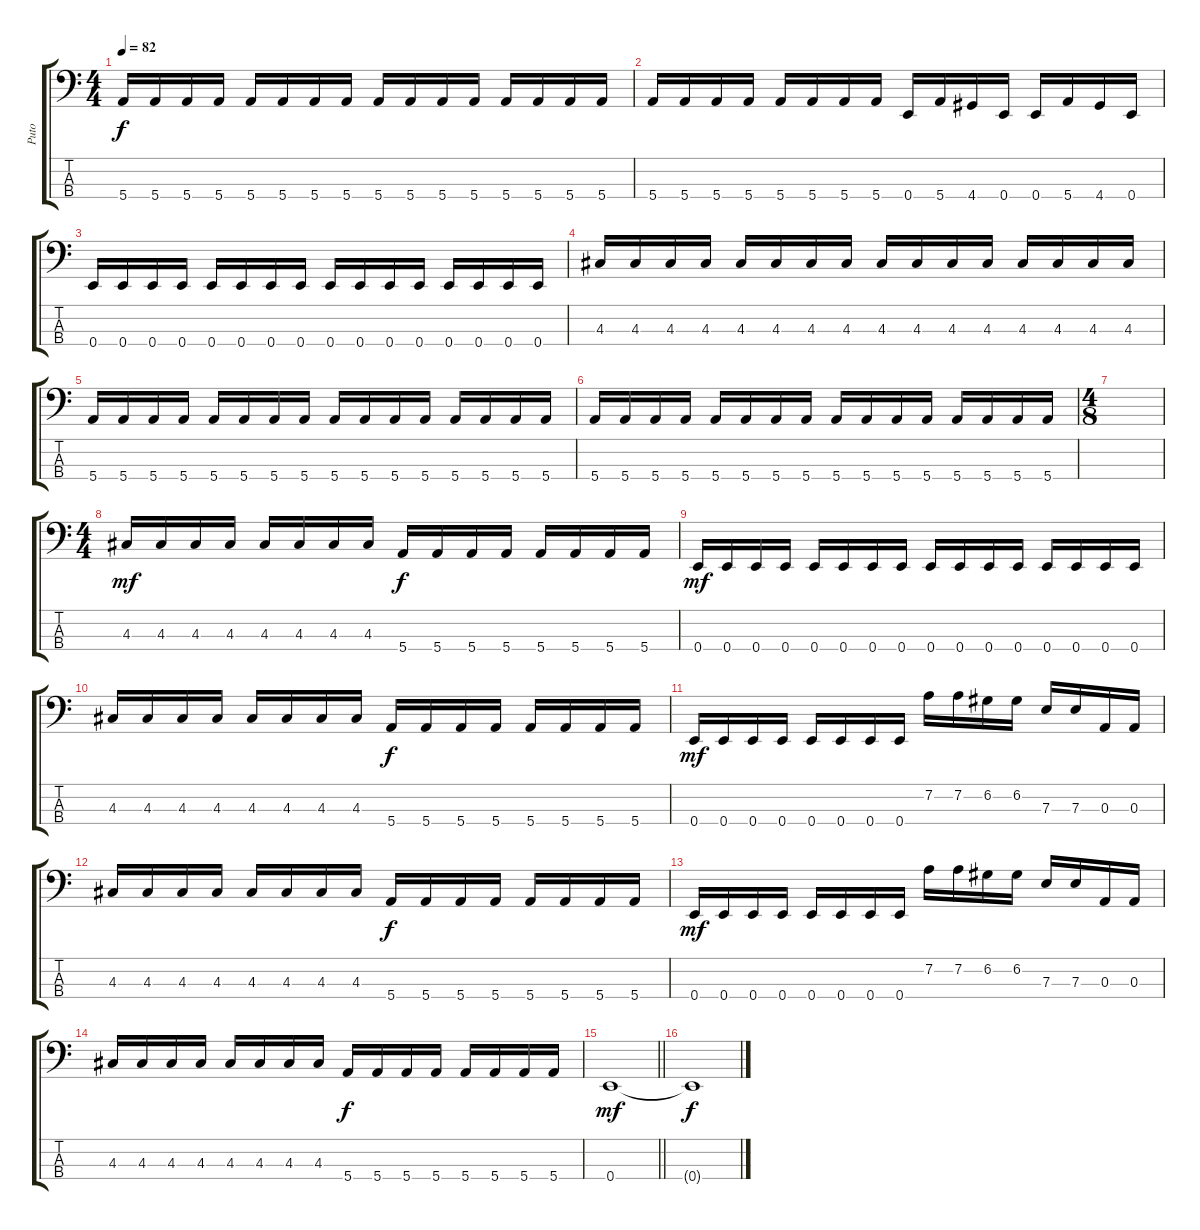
\track ("Puto" "Puto") {instrument electricbasspick}
\staff {score tabs}
\tuning (G2 D2 A1 E1) {hide}
\ts (4 4)
\tempo 82
\clef f4
\ks c
5.4.16{dy f} 5.4.16 5.4.16 5.4.16 5.4.16 5.4.16 5.4.16 5.4.16 5.4.16 5.4.16 5.4.16 5.4.16 5.4.16 5.4.16 5.4.16 5.4.16 |
5.4.16 5.4.16 5.4.16 5.4.16 5.4.16 5.4.16 5.4.16 5.4.16 0.4.16 5.4.16 4.4.16 0.4.16 0.4.16 5.4.16 4.4.16 0.4.16 |
0.4.16 0.4.16 0.4.16 0.4.16 0.4.16 0.4.16 0.4.16 0.4.16 0.4.16 0.4.16 0.4.16 0.4.16 0.4.16 0.4.16 0.4.16 0.4.16 |
4.3.16 4.3.16 4.3.16 4.3.16 4.3.16 4.3.16 4.3.16 4.3.16 4.3.16 4.3.16 4.3.16 4.3.16 4.3.16 4.3.16 4.3.16 4.3.16 |
5.4.16 5.4.16 5.4.16 5.4.16 5.4.16 5.4.16 5.4.16 5.4.16 5.4.16 5.4.16 5.4.16 5.4.16 5.4.16 5.4.16 5.4.16 5.4.16 |
5.4.16 5.4.16 5.4.16 5.4.16 5.4.16 5.4.16 5.4.16 5.4.16 5.4.16 5.4.16 5.4.16 5.4.16 5.4.16 5.4.16 5.4.16 5.4.16 |
\ts (4 8)
|
\ts (4 4)
4.3.16{dy mf} 4.3.16 4.3.16 4.3.16 4.3.16 4.3.16 4.3.16 4.3.16 5.4.16{dy f} 5.4.16 5.4.16 5.4.16 5.4.16 5.4.16 5.4.16 5.4.16 |
0.4.16{dy mf} 0.4.16 0.4.16 0.4.16 0.4.16 0.4.16 0.4.16 0.4.16 0.4.16 0.4.16 0.4.16 0.4.16 0.4.16 0.4.16 0.4.16 0.4.16 |
4.3.16 4.3.16 4.3.16 4.3.16 4.3.16 4.3.16 4.3.16 4.3.16 5.4.16{dy f} 5.4.16 5.4.16 5.4.16 5.4.16 5.4.16 5.4.16 5.4.16 |
0.4.16{dy mf} 0.4.16 0.4.16 0.4.16 0.4.16 0.4.16 0.4.16 0.4.16 7.2.16 7.2.16 6.2.16 6.2.16 7.3.16 7.3.16 0.3.16 0.3.16 |
4.3.16 4.3.16 4.3.16 4.3.16 4.3.16 4.3.16 4.3.16 4.3.16 5.4.16{dy f} 5.4.16 5.4.16 5.4.16 5.4.16 5.4.16 5.4.16 5.4.16 |
0.4.16{dy mf} 0.4.16 0.4.16 0.4.16 0.4.16 0.4.16 0.4.16 0.4.16 7.2.16 7.2.16 6.2.16 6.2.16 7.3.16 7.3.16 0.3.16 0.3.16 |
4.3.16 4.3.16 4.3.16 4.3.16 4.3.16 4.3.16 4.3.16 4.3.16 5.4.16{dy f} 5.4.16 5.4.16 5.4.16 5.4.16 5.4.16 5.4.16 5.4.16 |
\barLineRight lightlight
0.4.1{dy mf} |
0.4{t}.1{dy f}
